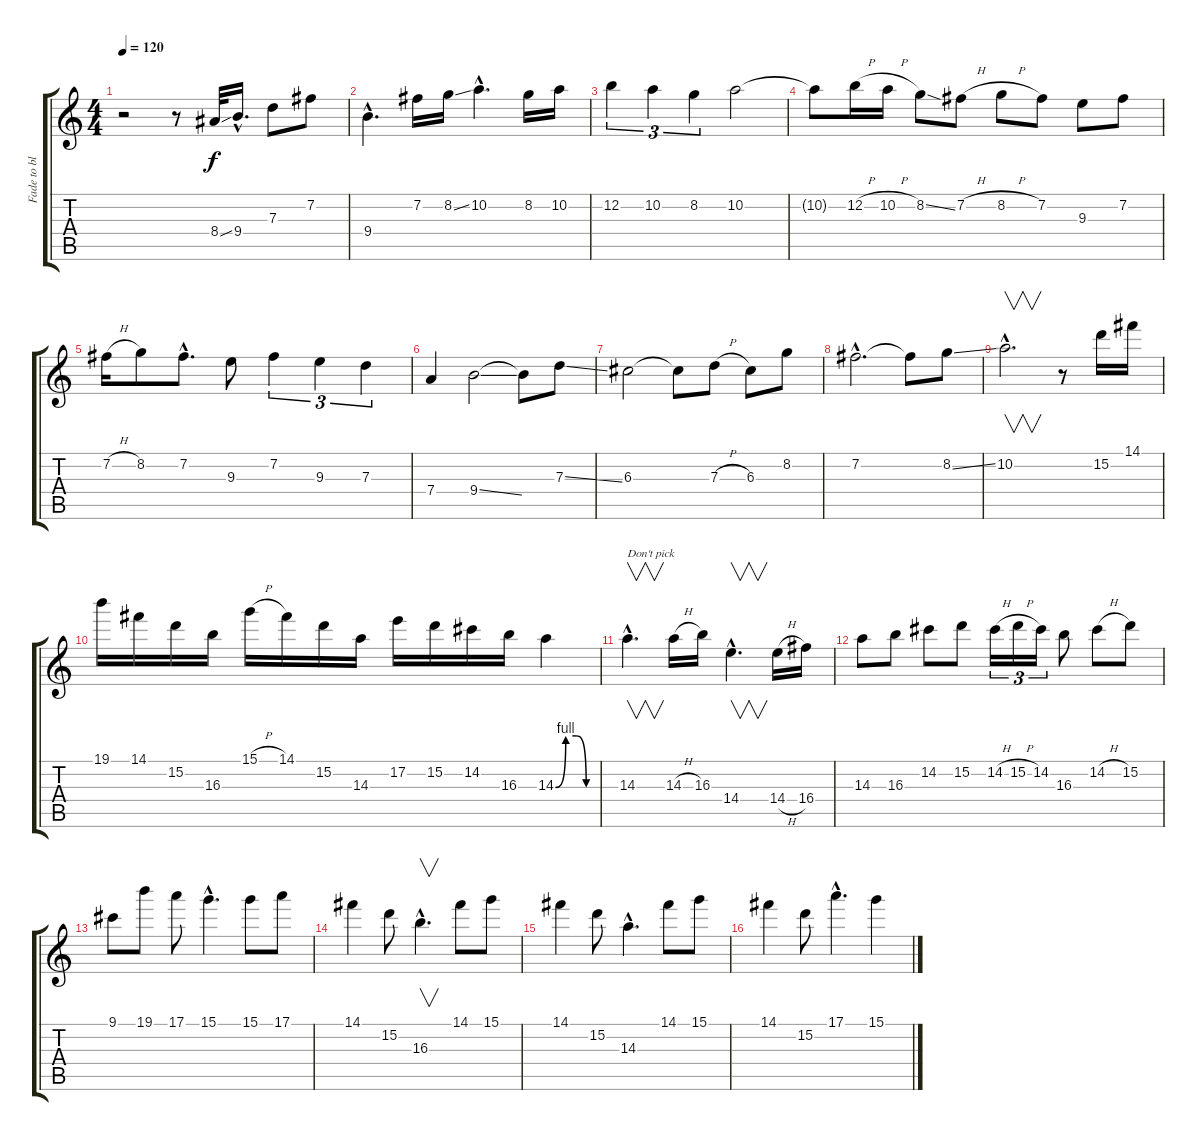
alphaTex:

\track ("Fade to black - solo 1" "Fade to bl") {instrument distortionguitar}
\staff {score tabs}
\tuning (E4 B3 G3 D3 A2 E2) {hide}
\ts (4 4)
\tempo 120
\clef g2
\ks c
r.2{dy f instrument distortionguitar} r.8 8.4{ss}.32 9.4{hac}.16{d} 7.3.8 7.2.8 |
9.4{hac}.4{d} 7.2.16 8.2{ss}.16 10.2{hac}.4{d} 8.2.16 10.2.16 |
12.2.4{tu (3 2)} 10.2.4{tu (3 2)} 8.2.4{tu (3 2)} 10.2.2 |
10.2{t}.8 12.2{h}.16 10.2{h}.16 8.2{ss}.8 7.2{h}.8 8.2{h}.8 7.2.8 9.3.8 7.2.8 |
7.2{h}.16 8.2.8 7.2{hac}.8{d} 9.3.8 7.2.4{tu (3 2)} 9.3.4{tu (3 2)} 7.3.4{tu (3 2)} |
7.4.4 9.4{ss}.2 9.4{t}.8 7.3{ss}.8 |
6.3.2 6.3{t}.8 7.3{h}.8 6.3.8 8.2.8 |
7.2{hac}.2{d} 7.2{t}.8 8.2{ss}.8 |
10.2{hac}.2{v d} r.8 15.2.16 14.1.16 |
19.1.16 14.1.16 15.2.16 16.3.16 15.1{h}.16 14.1.16 15.2.16 14.3.16 17.2.16 15.2.16 14.2.16 16.3.16 14.3{be (custom 0 0 15 4 30 4 45 0 60 0)}.4 |
14.3{hac}.4{v d txt "Don't pick"} 14.3{h}.16 16.3.16 14.4{hac}.4{v d} 14.4{h}.16 16.4.16 |
14.3.8 16.3.8 14.2.8 15.2.8 14.2{h}.16{tu (3 2)} 15.2{h}.16{tu (3 2)} 14.2.16{tu (3 2)} 16.3.8 14.2{h}.8 15.2.8 |
9.1.8 19.1.8 17.1.8 15.1{hac}.4{d} 15.1.8 17.1.8 |
14.1.4 15.2.8 16.3{hac}.4{v d} 14.1.8 15.1.8 |
14.1.4 15.2.8 14.3{hac}.4{d} 14.1.8 15.1.8 |
14.1.4 15.2.8 17.1{hac}.4{d} 15.1.4
